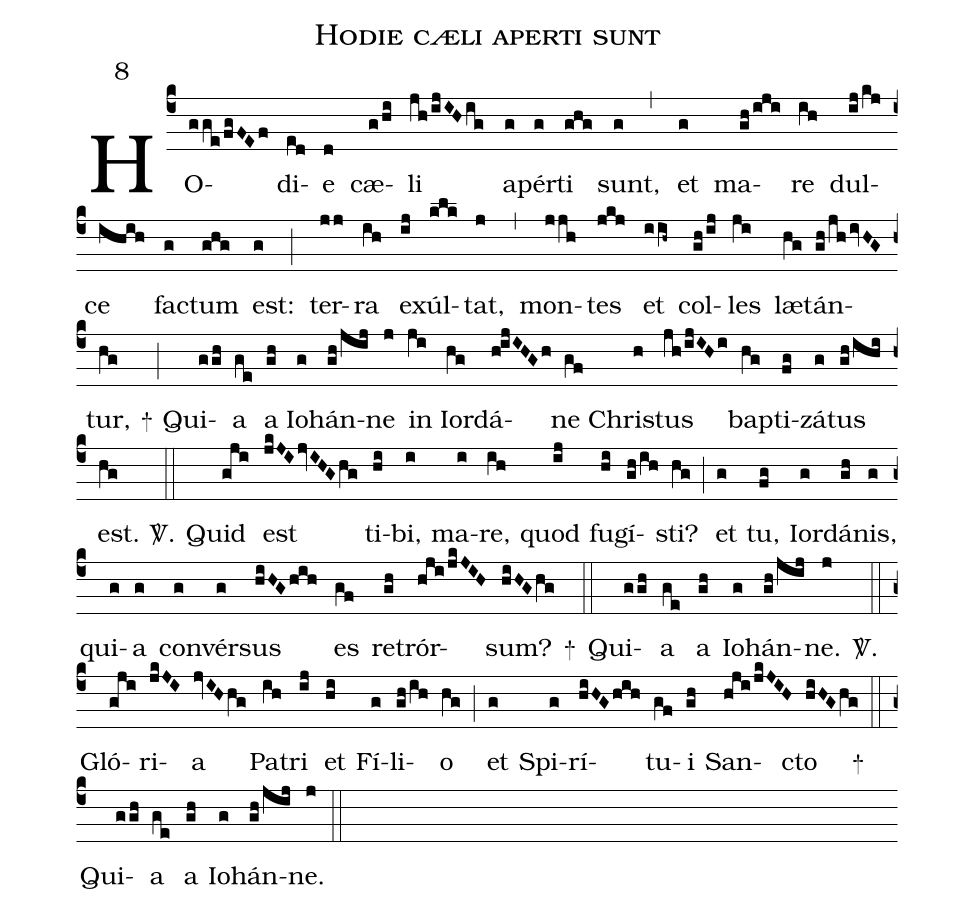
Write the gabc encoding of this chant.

name: Hodie cæli aperti sunt;
mode: 8;
%%
(c4)
HO(gge/fgFEf)di(ed)e(d) cæ(g/hi)li(jh/ijIHig) a(g)pér(g)ti(ghg) sunt,(g) (,)
et(g) ma(gh/iji)re(ih) dul(ij/kj)ce(ihih) fac(g)tum(ghg) est:(g) (;)
ter(jj)ra(ih) e(ij)xúl(klk)tat,(j) (,)
mon(jjh)tes(jkj) et(iih~) col(gh/ij)les(ji) læ(hg)tán(gh/jh/ivHG)tur,(hg) +(;)
Qui(ggh)a(ge) a(gh) Io(g)hán(gh/jij)ne(j) in(ji) Ior(hg)dá(h!ijIHGh)ne(gf) Chri(h)stus(jh/ijIHi) bap(hg)ti(fg)zá(g)tus(gh/ihi) est.(hg) <sp>V/</sp>.(::)
Quid(gji) est(jkJIjvIHGhg) ti(hi)bi,(i) ma(i)re,(ih) quod(ij) fu(hi)gí(gh/ih)sti?(hg) (;)
et(g) tu,(fg) Ior(g)dá(gh)nis,(g) qui(g)a(g) con(g)vér(g)sus(hiHGhih) es(gf) re(gh)trór(hji/jkJIH)sum?(hiHGhg) +(::)
Qui(ggh)a(ge) a(gh) Io(g)hán(gh/jij)ne.(j) <sp>V/</sp>.(::)
Gló(gji)ri(jkJI)a(jvIHhg) Pa(ih)tri(ij) et(hi) Fí(g)li(gh/ih)o(hg) (;)
et(g) Spi(g)rí(hiHGhih)tu(gf)i(gh) San(hji/jkJIH)cto(hiHGhg) +(::)
Qui(ggh)a(ge) a(gh) Io(g)hán(gh/jij)ne.(j) (::)
